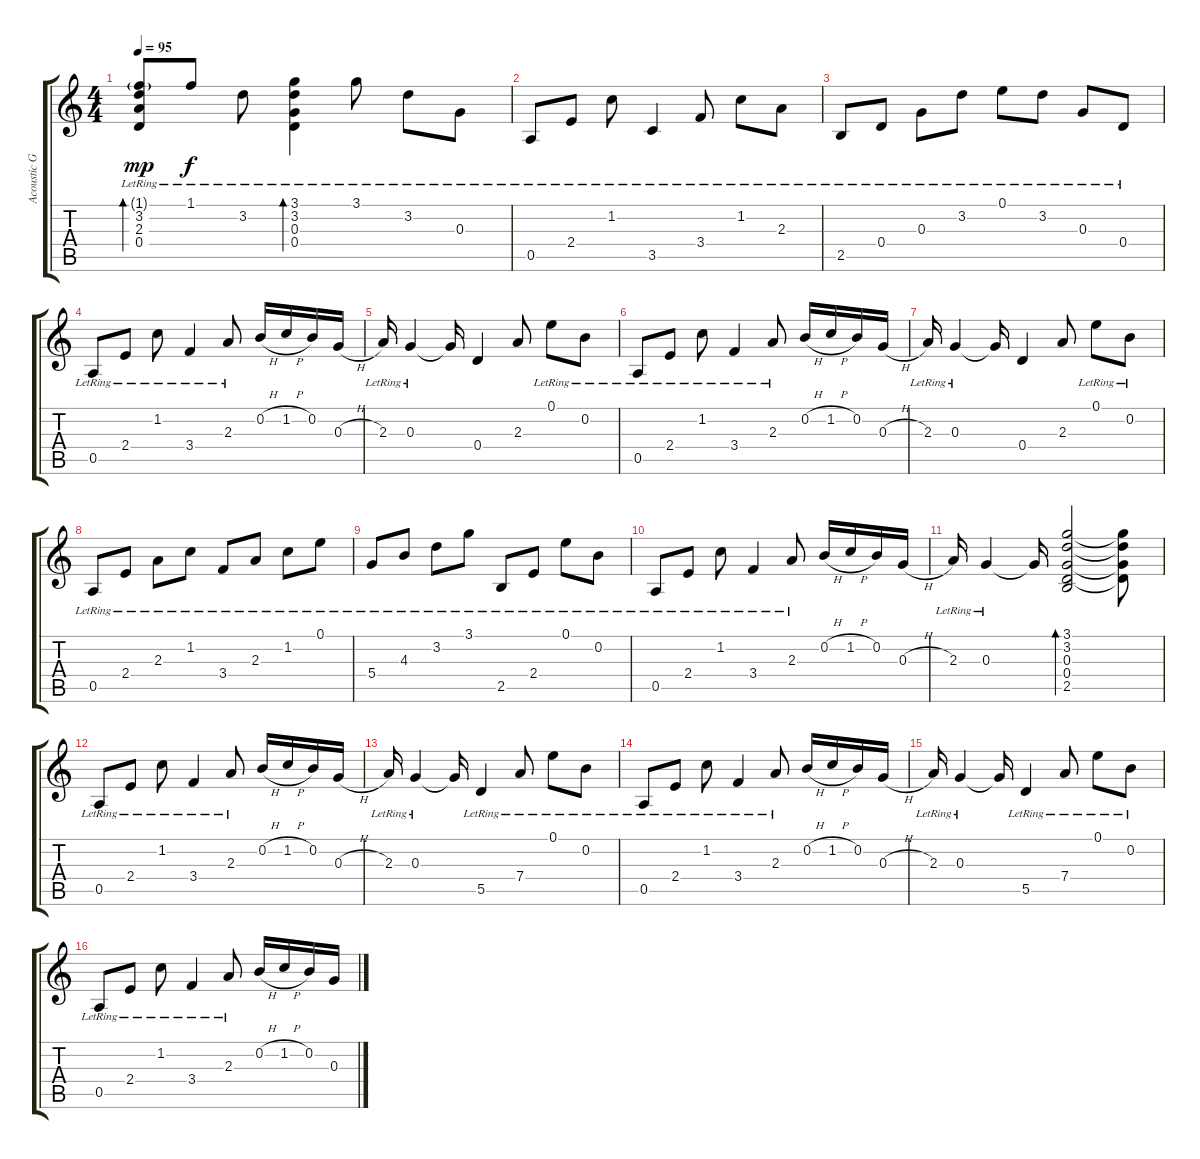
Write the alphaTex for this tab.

\track ("Acoustic Guitar" "Acoustic G") {instrument acousticguitarsteel}
\staff {score tabs}
\tuning (E4 B3 G3 D3 A2 E2) {hide}
\ts (4 4)
\tempo 95
\clef g2
\ks c
(1.1{g lr} 3.2{lr} 2.3{lr} 0.4{lr}).8{bd 120 dy mp} 1.1{lr}.8{dy f} 3.2{lr}.8 (3.1{lr} 3.2{lr} 0.3{lr} 0.4{lr}).4{bd 120} 3.1{lr}.8 3.2{lr}.8 0.3{lr}.8 |
0.5{lr}.8 2.4{lr}.8 1.2{lr}.8 3.5{lr}.4 3.4{lr}.8 1.2{lr}.8 2.3{lr}.8 |
2.5{lr}.8 0.4{lr}.8 0.3{lr}.8 3.2{lr}.8 0.1{lr}.8 3.2{lr}.8 0.3{lr}.8 0.4{lr}.8 |
0.5{lr}.8 2.4{lr}.8 1.2{lr}.8 3.4{lr}.4 2.3{lr}.8 0.2{h}.16 1.2{h}.16 0.2.16 0.3{h}.16 |
2.3{lr}.16 0.3{lr}.4 0.3{t}.16 0.4.4 2.3.8 0.1{lr}.8 0.2{lr}.8 |
0.5{lr}.8 2.4{lr}.8 1.2{lr}.8 3.4{lr}.4 2.3{lr}.8 0.2{h}.16 1.2{h}.16 0.2.16 0.3{h}.16 |
2.3{lr}.16 0.3{lr}.4 0.3{t}.16 0.4.4 2.3.8 0.1{lr}.8 0.2{lr}.8 |
0.5{lr}.8 2.4{lr}.8 2.3{lr}.8 1.2{lr}.8 3.4{lr}.8 2.3{lr}.8 1.2{lr}.8 0.1{lr}.8 |
5.4{lr}.8 4.3{lr}.8 3.2{lr}.8 3.1{lr}.8 2.5{lr}.8 2.4{lr}.8 0.1{lr}.8 0.2{lr}.8 |
0.5{lr}.8 2.4{lr}.8 1.2{lr}.8 3.4{lr}.4 2.3{lr}.8 0.2{h}.16 1.2{h}.16 0.2.16 0.3{h}.16 |
2.3{lr}.16 0.3{lr}.4 0.3{t}.16 (3.1 3.2 0.3 0.4 2.5).2{bd 60} (3.1{t} 3.2{t} 0.3{t} 0.4{t}).8 |
0.5{lr}.8 2.4{lr}.8 1.2{lr}.8 3.4{lr}.4 2.3{lr}.8 0.2{h}.16 1.2{h}.16 0.2.16 0.3{h}.16 |
2.3{lr}.16 0.3{lr}.4 0.3{t}.16 5.5{lr}.4 7.4{lr}.8 0.1{lr}.8 0.2{lr}.8 |
0.5{lr}.8 2.4{lr}.8 1.2{lr}.8 3.4{lr}.4 2.3{lr}.8 0.2{h}.16 1.2{h}.16 0.2.16 0.3{h}.16 |
2.3{lr}.16 0.3{lr}.4 0.3{t}.16 5.5{lr}.4 7.4{lr}.8 0.1{lr}.8 0.2{lr}.8 |
0.5{lr}.8 2.4{lr}.8 1.2{lr}.8 3.4{lr}.4 2.3{lr}.8 0.2{h}.16 1.2{h}.16 0.2.16 0.3{h}.16
